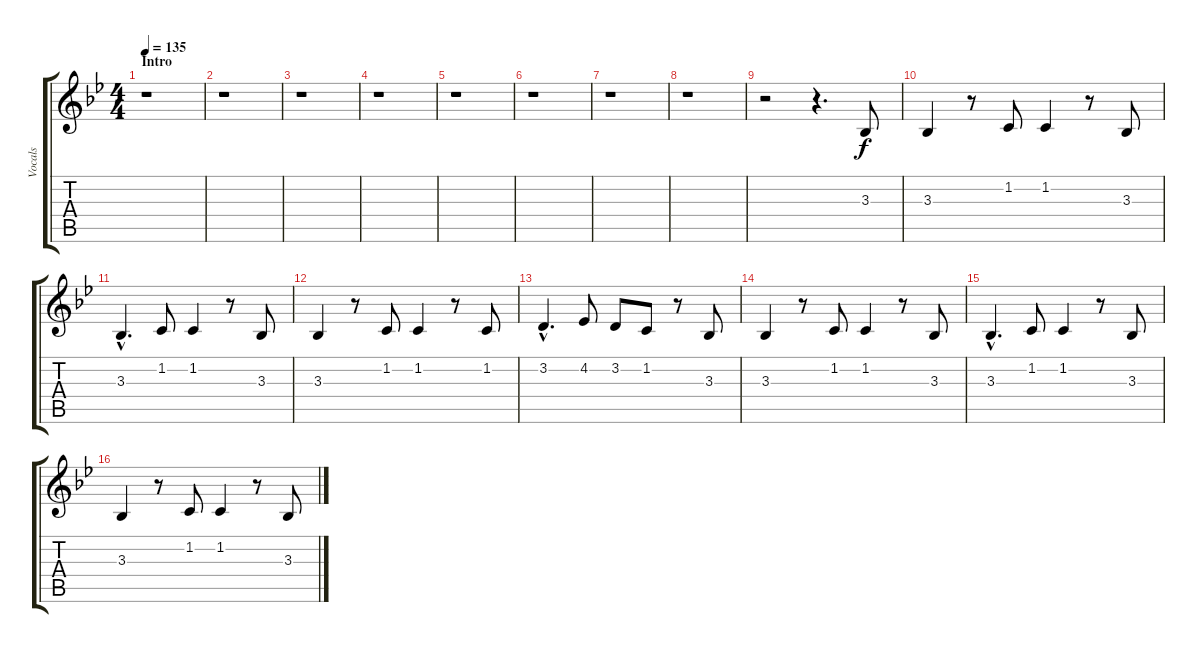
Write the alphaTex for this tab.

\track ("Vocals" "Vocals") {instrument flute}
\staff {score tabs}
\tuning (E4 B3 G3 D3 A2 E2) {hide}
\ts (4 4)
\section ("" "Intro")
\tempo 135
\clef g2
\ks bb
r.1{dy f instrument flute} |
r.1 |
r.1 |
r.1 |
r.1 |
r.1 |
r.1 |
r.1 |
r.2 r.4{d} 3.3.8 |
3.3.4 r.8 1.2.8 1.2.4 r.8 3.3.8 |
3.3{hac}.4{d} 1.2.8 1.2.4 r.8 3.3.8 |
3.3.4 r.8 1.2.8 1.2.4 r.8 1.2.8 |
3.2{hac}.4{d} 4.2.8 3.2.8 1.2.8 r.8 3.3.8 |
3.3.4 r.8 1.2.8 1.2.4 r.8 3.3.8 |
3.3{hac}.4{d} 1.2.8 1.2.4 r.8 3.3.8 |
3.3.4 r.8 1.2.8 1.2.4 r.8 3.3.8
